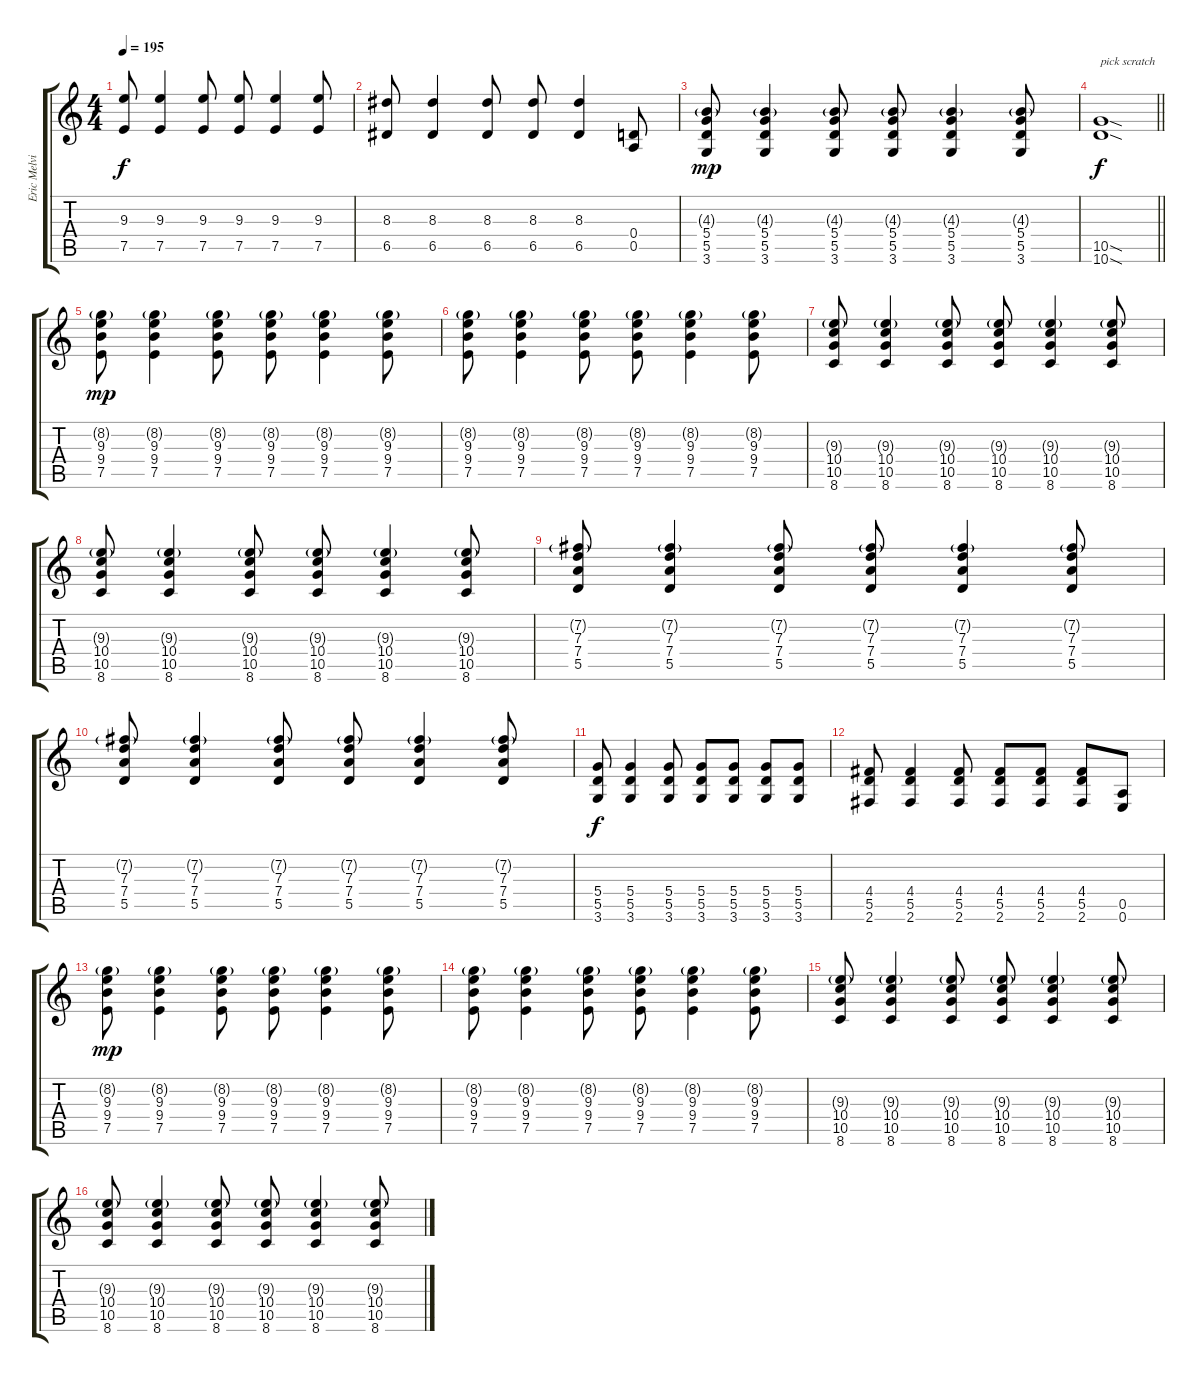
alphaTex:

\track ("Eric Melvin" "Eric Melvi") {instrument distortionguitar}
\staff {score tabs}
\tuning (E4 B3 G3 D3 A2 E2) {hide}
\ts (4 4)
\tempo 195
\clef g2
\ks c
(9.3 7.5).8{dy f} (9.3 7.5).4 (9.3 7.5).8 (9.3 7.5).8 (9.3 7.5).4 (9.3 7.5).8 |
(8.3 6.5).8 (8.3 6.5).4 (8.3 6.5).8 (8.3 6.5).8 (8.3 6.5).4 (0.4 0.5).8 |
(4.3{g} 5.4 5.5 3.6).8{dy mp} (4.3{g} 5.4 5.5 3.6).4 (4.3{g} 5.4 5.5 3.6).8 (4.3{g} 5.4 5.5 3.6).8 (4.3{g} 5.4 5.5 3.6).4 (4.3{g} 5.4 5.5 3.6).8 |
\barLineRight lightlight
(10.5{sod} 10.6{sod}).1{txt "pick scratch" dy f} |
\section ("" "")
(8.2{g} 9.3 9.4 7.5).8{dy mp} (8.2{g} 9.3 9.4 7.5).4 (8.2{g} 9.3 9.4 7.5).8 (8.2{g} 9.3 9.4 7.5).8 (8.2{g} 9.3 9.4 7.5).4 (8.2{g} 9.3 9.4 7.5).8 |
(8.2{g} 9.3 9.4 7.5).8 (8.2{g} 9.3 9.4 7.5).4 (8.2{g} 9.3 9.4 7.5).8 (8.2{g} 9.3 9.4 7.5).8 (8.2{g} 9.3 9.4 7.5).4 (8.2{g} 9.3 9.4 7.5).8 |
(9.3{g} 10.4 10.5 8.6).8 (9.3{g} 10.4 10.5 8.6).4 (9.3{g} 10.4 10.5 8.6).8 (9.3{g} 10.4 10.5 8.6).8 (9.3{g} 10.4 10.5 8.6).4 (9.3{g} 10.4 10.5 8.6).8 |
(9.3{g} 10.4 10.5 8.6).8 (9.3{g} 10.4 10.5 8.6).4 (9.3{g} 10.4 10.5 8.6).8 (9.3{g} 10.4 10.5 8.6).8 (9.3{g} 10.4 10.5 8.6).4 (9.3{g} 10.4 10.5 8.6).8 |
(7.2{g} 7.3 7.4 5.5).8 (7.2{g} 7.3 7.4 5.5).4 (7.2{g} 7.3 7.4 5.5).8 (7.2{g} 7.3 7.4 5.5).8 (7.2{g} 7.3 7.4 5.5).4 (7.2{g} 7.3 7.4 5.5).8 |
(7.2{g} 7.3 7.4 5.5).8 (7.2{g} 7.3 7.4 5.5).4 (7.2{g} 7.3 7.4 5.5).8 (7.2{g} 7.3 7.4 5.5).8 (7.2{g} 7.3 7.4 5.5).4 (7.2{g} 7.3 7.4 5.5).8 |
(5.4 5.5 3.6).8{dy f} (5.4 5.5 3.6).4 (5.4 5.5 3.6).8 (5.4 5.5 3.6).8 (5.4 5.5 3.6).8 (5.4 5.5 3.6).8 (5.4 5.5 3.6).8 |
(4.4 5.5 2.6).8 (4.4 5.5 2.6).4 (4.4 5.5 2.6).8 (4.4 5.5 2.6).8 (4.4 5.5 2.6).8 (4.4 5.5 2.6).8 (0.5 0.6).8 |
(8.2{g} 9.3 9.4 7.5).8{dy mp} (8.2{g} 9.3 9.4 7.5).4 (8.2{g} 9.3 9.4 7.5).8 (8.2{g} 9.3 9.4 7.5).8 (8.2{g} 9.3 9.4 7.5).4 (8.2{g} 9.3 9.4 7.5).8 |
(8.2{g} 9.3 9.4 7.5).8 (8.2{g} 9.3 9.4 7.5).4 (8.2{g} 9.3 9.4 7.5).8 (8.2{g} 9.3 9.4 7.5).8 (8.2{g} 9.3 9.4 7.5).4 (8.2{g} 9.3 9.4 7.5).8 |
(9.3{g} 10.4 10.5 8.6).8 (9.3{g} 10.4 10.5 8.6).4 (9.3{g} 10.4 10.5 8.6).8 (9.3{g} 10.4 10.5 8.6).8 (9.3{g} 10.4 10.5 8.6).4 (9.3{g} 10.4 10.5 8.6).8 |
(9.3{g} 10.4 10.5 8.6).8 (9.3{g} 10.4 10.5 8.6).4 (9.3{g} 10.4 10.5 8.6).8 (9.3{g} 10.4 10.5 8.6).8 (9.3{g} 10.4 10.5 8.6).4 (9.3{g} 10.4 10.5 8.6).8
